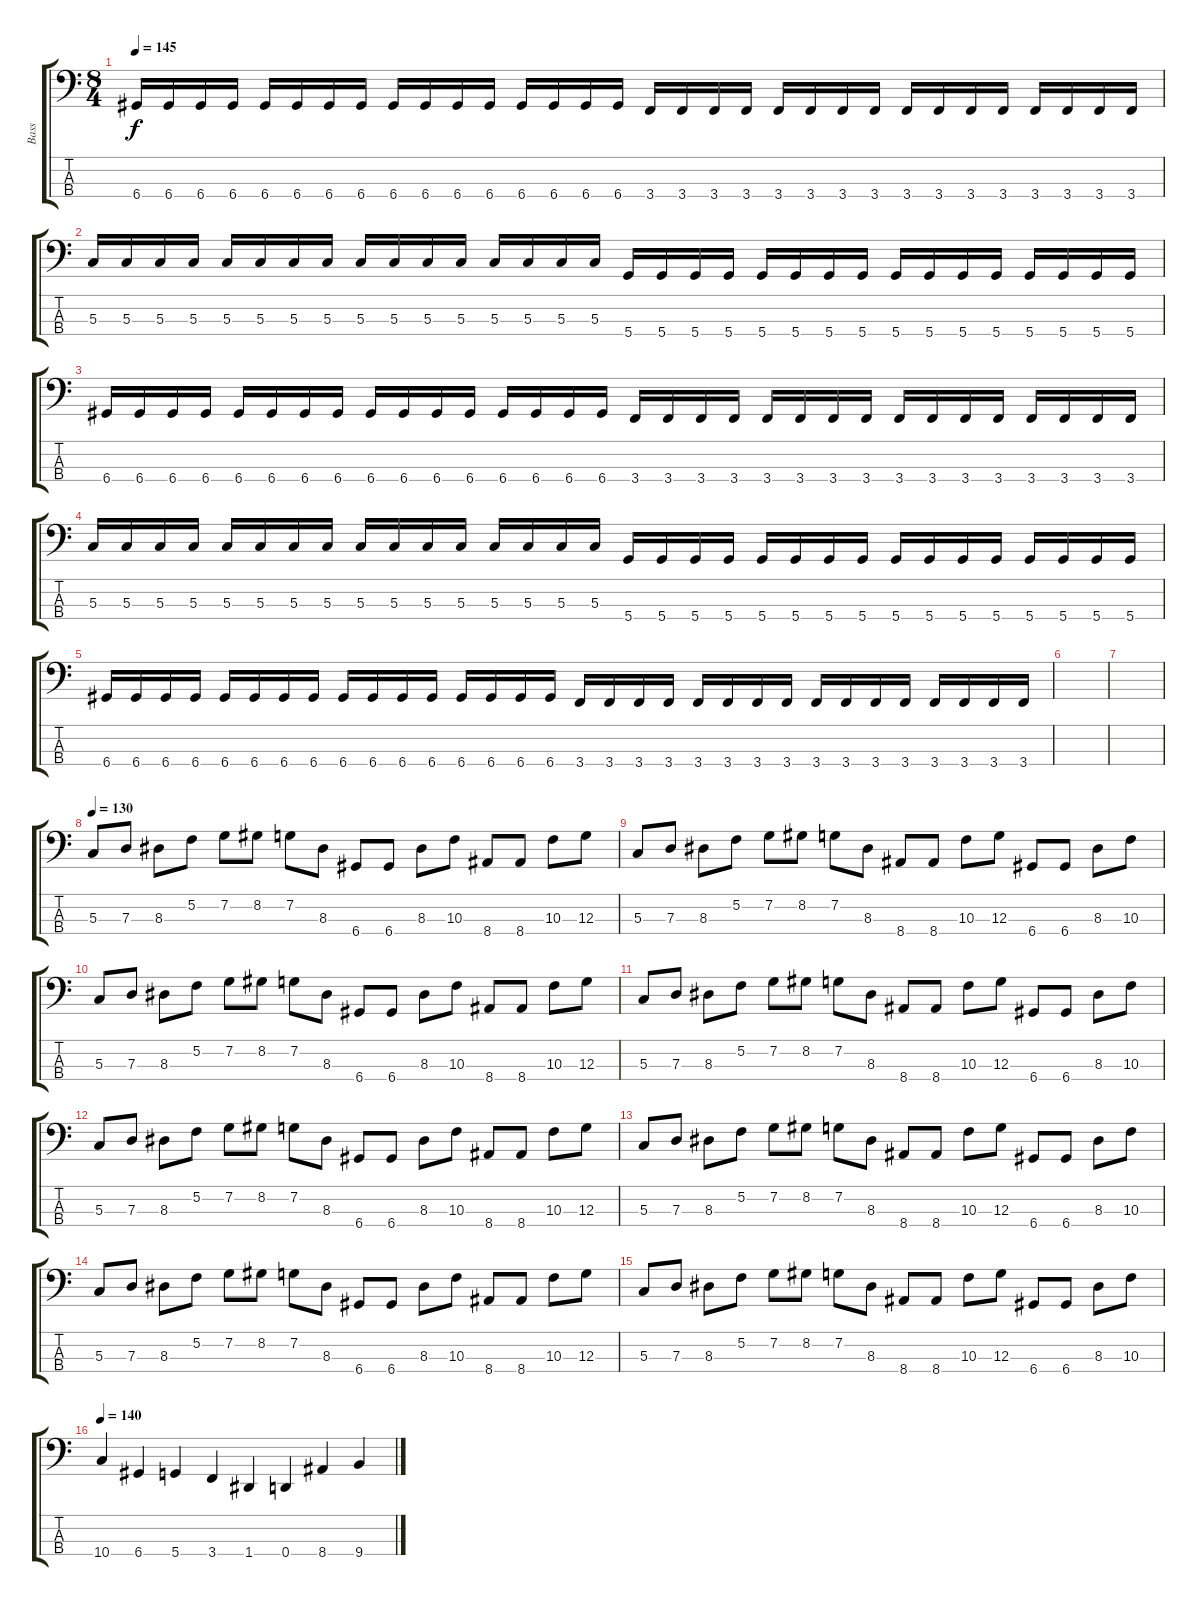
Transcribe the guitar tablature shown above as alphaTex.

\track ("Bass" "Bass") {instrument electricbassfinger}
\staff {score tabs}
\tuning (F2 C2 G1 D1) {hide}
\ts (8 4)
\tempo 145
\clef f4
\ks c
6.4.16{dy f} 6.4.16 6.4.16 6.4.16 6.4.16 6.4.16 6.4.16 6.4.16 6.4.16 6.4.16 6.4.16 6.4.16 6.4.16 6.4.16 6.4.16 6.4.16 3.4.16 3.4.16 3.4.16 3.4.16 3.4.16 3.4.16 3.4.16 3.4.16 3.4.16 3.4.16 3.4.16 3.4.16 3.4.16 3.4.16 3.4.16 3.4.16 |
5.3.16 5.3.16 5.3.16 5.3.16 5.3.16 5.3.16 5.3.16 5.3.16 5.3.16 5.3.16 5.3.16 5.3.16 5.3.16 5.3.16 5.3.16 5.3.16 5.4.16 5.4.16 5.4.16 5.4.16 5.4.16 5.4.16 5.4.16 5.4.16 5.4.16 5.4.16 5.4.16 5.4.16 5.4.16 5.4.16 5.4.16 5.4.16 |
6.4.16 6.4.16 6.4.16 6.4.16 6.4.16 6.4.16 6.4.16 6.4.16 6.4.16 6.4.16 6.4.16 6.4.16 6.4.16 6.4.16 6.4.16 6.4.16 3.4.16 3.4.16 3.4.16 3.4.16 3.4.16 3.4.16 3.4.16 3.4.16 3.4.16 3.4.16 3.4.16 3.4.16 3.4.16 3.4.16 3.4.16 3.4.16 |
5.3.16 5.3.16 5.3.16 5.3.16 5.3.16 5.3.16 5.3.16 5.3.16 5.3.16 5.3.16 5.3.16 5.3.16 5.3.16 5.3.16 5.3.16 5.3.16 5.4.16 5.4.16 5.4.16 5.4.16 5.4.16 5.4.16 5.4.16 5.4.16 5.4.16 5.4.16 5.4.16 5.4.16 5.4.16 5.4.16 5.4.16 5.4.16 |
6.4.16 6.4.16 6.4.16 6.4.16 6.4.16 6.4.16 6.4.16 6.4.16 6.4.16 6.4.16 6.4.16 6.4.16 6.4.16 6.4.16 6.4.16 6.4.16 3.4.16 3.4.16 3.4.16 3.4.16 3.4.16 3.4.16 3.4.16 3.4.16 3.4.16 3.4.16 3.4.16 3.4.16 3.4.16 3.4.16 3.4.16 3.4.16 |
|
|
\tempo 130
5.3.8 7.3.8 8.3.8 5.2.8 7.2.8 8.2.8 7.2.8 8.3.8 6.4.8 6.4.8 8.3.8 10.3.8 8.4.8 8.4.8 10.3.8 12.3.8 |
5.3.8 7.3.8 8.3.8 5.2.8 7.2.8 8.2.8 7.2.8 8.3.8 8.4.8 8.4.8 10.3.8 12.3.8 6.4.8 6.4.8 8.3.8 10.3.8 |
5.3.8 7.3.8 8.3.8 5.2.8 7.2.8 8.2.8 7.2.8 8.3.8 6.4.8 6.4.8 8.3.8 10.3.8 8.4.8 8.4.8 10.3.8 12.3.8 |
5.3.8 7.3.8 8.3.8 5.2.8 7.2.8 8.2.8 7.2.8 8.3.8 8.4.8 8.4.8 10.3.8 12.3.8 6.4.8 6.4.8 8.3.8 10.3.8 |
5.3.8 7.3.8 8.3.8 5.2.8 7.2.8 8.2.8 7.2.8 8.3.8 6.4.8 6.4.8 8.3.8 10.3.8 8.4.8 8.4.8 10.3.8 12.3.8 |
5.3.8 7.3.8 8.3.8 5.2.8 7.2.8 8.2.8 7.2.8 8.3.8 8.4.8 8.4.8 10.3.8 12.3.8 6.4.8 6.4.8 8.3.8 10.3.8 |
5.3.8 7.3.8 8.3.8 5.2.8 7.2.8 8.2.8 7.2.8 8.3.8 6.4.8 6.4.8 8.3.8 10.3.8 8.4.8 8.4.8 10.3.8 12.3.8 |
5.3.8 7.3.8 8.3.8 5.2.8 7.2.8 8.2.8 7.2.8 8.3.8 8.4.8 8.4.8 10.3.8 12.3.8 6.4.8 6.4.8 8.3.8 10.3.8 |
\tempo 140
10.4.4 6.4.4 5.4.4 3.4.4 1.4.4 0.4.4 8.4.4 9.4.4
